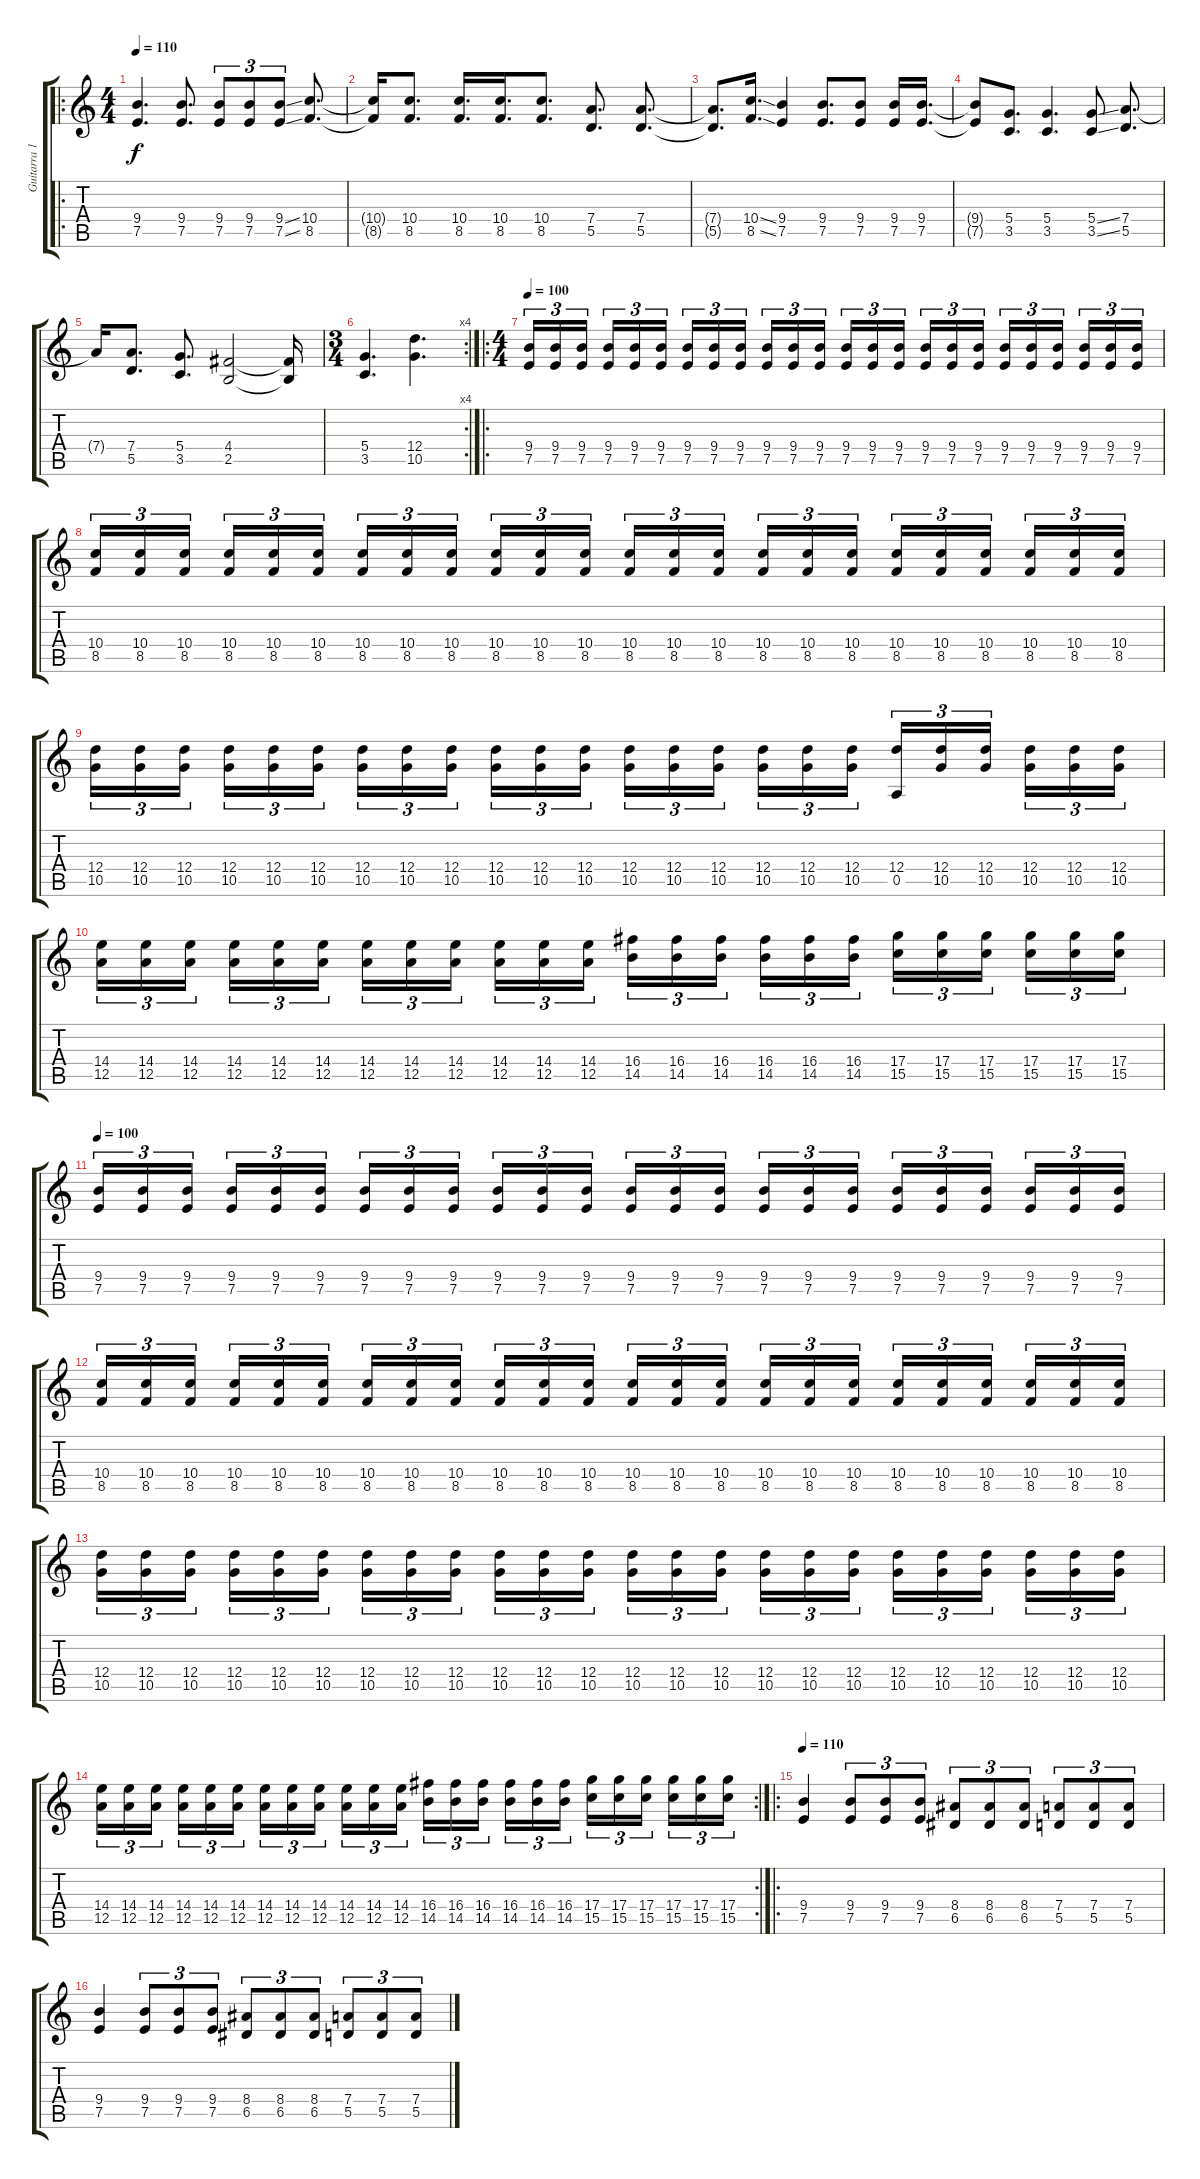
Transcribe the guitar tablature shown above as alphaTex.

\track ("Guitarra 1" "Guitarra 1") {instrument distortionguitar}
\staff {score tabs}
\tuning (E4 B3 G3 D3 A2 E2) {hide}
\ro
\ts (4 4)
\tempo 110
\clef g2
\ks c
(9.4 7.5).4{d dy f} (9.4 7.5).8{d} (9.4 7.5).8{tu (3 2)} (9.4 7.5).8{tu (3 2)} (9.4{ss} 7.5{ss}).8{tu (3 2)} (10.4 8.5).8{d} |
(10.4{t} 8.5{t}).16 (10.4 8.5).8{d} (10.4 8.5).16{d} (10.4 8.5).16{d} (10.4 8.5).8{d} (7.4 5.5).8{d} (7.4 5.5).8{d} |
(7.4{t} 5.5{t}).8{d} (10.4{ss} 8.5{ss}).16{d} (9.4 7.5).4 (9.4 7.5).8{d} (9.4 7.5).8 (9.4 7.5).16 (9.4 7.5).16{d} |
(9.4{t} 7.5{t}).8 (5.4 3.5).8{d} (5.4 3.5).4{d} (5.4{ss} 3.5{ss}).8 (7.4 5.5).8{d} |
7.4{t}.16 (7.4 5.5).8{d} (5.4 3.5).8{d} (4.4 2.5).2 (4.4{t} 2.5{t}).16 |
\rc 4
\ts (3 4)
(5.4 3.5).4{d} (12.4 10.5).4{d} |
\ro
\ts (4 4)
\tempo 100
(9.4 7.5).16{tu (3 2)} (9.4 7.5).16{tu (3 2)} (9.4 7.5).16{tu (3 2) beam splitsecondary} (9.4 7.5).16{tu (3 2)} (9.4 7.5).16{tu (3 2)} (9.4 7.5).16{tu (3 2)} (9.4 7.5).16{tu (3 2)} (9.4 7.5).16{tu (3 2)} (9.4 7.5).16{tu (3 2) beam splitsecondary} (9.4 7.5).16{tu (3 2)} (9.4 7.5).16{tu (3 2)} (9.4 7.5).16{tu (3 2)} (9.4 7.5).16{tu (3 2)} (9.4 7.5).16{tu (3 2)} (9.4 7.5).16{tu (3 2) beam splitsecondary} (9.4 7.5).16{tu (3 2)} (9.4 7.5).16{tu (3 2)} (9.4 7.5).16{tu (3 2)} (9.4 7.5).16{tu (3 2)} (9.4 7.5).16{tu (3 2)} (9.4 7.5).16{tu (3 2) beam splitsecondary} (9.4 7.5).16{tu (3 2)} (9.4 7.5).16{tu (3 2)} (9.4 7.5).16{tu (3 2)} |
(10.4 8.5).16{tu (3 2)} (10.4 8.5).16{tu (3 2)} (10.4 8.5).16{tu (3 2) beam splitsecondary} (10.4 8.5).16{tu (3 2)} (10.4 8.5).16{tu (3 2)} (10.4 8.5).16{tu (3 2)} (10.4 8.5).16{tu (3 2)} (10.4 8.5).16{tu (3 2)} (10.4 8.5).16{tu (3 2) beam splitsecondary} (10.4 8.5).16{tu (3 2)} (10.4 8.5).16{tu (3 2)} (10.4 8.5).16{tu (3 2)} (10.4 8.5).16{tu (3 2)} (10.4 8.5).16{tu (3 2)} (10.4 8.5).16{tu (3 2) beam splitsecondary} (10.4 8.5).16{tu (3 2)} (10.4 8.5).16{tu (3 2)} (10.4 8.5).16{tu (3 2)} (10.4 8.5).16{tu (3 2)} (10.4 8.5).16{tu (3 2)} (10.4 8.5).16{tu (3 2) beam splitsecondary} (10.4 8.5).16{tu (3 2)} (10.4 8.5).16{tu (3 2)} (10.4 8.5).16{tu (3 2)} |
(12.4 10.5).16{tu (3 2)} (12.4 10.5).16{tu (3 2)} (12.4 10.5).16{tu (3 2) beam splitsecondary} (12.4 10.5).16{tu (3 2)} (12.4 10.5).16{tu (3 2)} (12.4 10.5).16{tu (3 2)} (12.4 10.5).16{tu (3 2)} (12.4 10.5).16{tu (3 2)} (12.4 10.5).16{tu (3 2) beam splitsecondary} (12.4 10.5).16{tu (3 2)} (12.4 10.5).16{tu (3 2)} (12.4 10.5).16{tu (3 2)} (12.4 10.5).16{tu (3 2)} (12.4 10.5).16{tu (3 2)} (12.4 10.5).16{tu (3 2) beam splitsecondary} (12.4 10.5).16{tu (3 2)} (12.4 10.5).16{tu (3 2)} (12.4 10.5).16{tu (3 2)} (12.4 0.5).16{tu (3 2)} (12.4 10.5).16{tu (3 2)} (12.4 10.5).16{tu (3 2) beam splitsecondary} (12.4 10.5).16{tu (3 2)} (12.4 10.5).16{tu (3 2)} (12.4 10.5).16{tu (3 2)} |
(14.4 12.5).16{tu (3 2)} (14.4 12.5).16{tu (3 2)} (14.4 12.5).16{tu (3 2) beam splitsecondary} (14.4 12.5).16{tu (3 2)} (14.4 12.5).16{tu (3 2)} (14.4 12.5).16{tu (3 2)} (14.4 12.5).16{tu (3 2)} (14.4 12.5).16{tu (3 2)} (14.4 12.5).16{tu (3 2) beam splitsecondary} (14.4 12.5).16{tu (3 2)} (14.4 12.5).16{tu (3 2)} (14.4 12.5).16{tu (3 2)} (16.4 14.5).16{tu (3 2)} (16.4 14.5).16{tu (3 2)} (16.4 14.5).16{tu (3 2) beam splitsecondary} (16.4 14.5).16{tu (3 2)} (16.4 14.5).16{tu (3 2)} (16.4 14.5).16{tu (3 2)} (17.4 15.5).16{tu (3 2)} (17.4 15.5).16{tu (3 2)} (17.4 15.5).16{tu (3 2) beam splitsecondary} (17.4 15.5).16{tu (3 2)} (17.4 15.5).16{tu (3 2)} (17.4 15.5).16{tu (3 2)} |
\tempo 100
(9.4 7.5).16{tu (3 2)} (9.4 7.5).16{tu (3 2)} (9.4 7.5).16{tu (3 2) beam splitsecondary} (9.4 7.5).16{tu (3 2)} (9.4 7.5).16{tu (3 2)} (9.4 7.5).16{tu (3 2)} (9.4 7.5).16{tu (3 2)} (9.4 7.5).16{tu (3 2)} (9.4 7.5).16{tu (3 2) beam splitsecondary} (9.4 7.5).16{tu (3 2)} (9.4 7.5).16{tu (3 2)} (9.4 7.5).16{tu (3 2)} (9.4 7.5).16{tu (3 2)} (9.4 7.5).16{tu (3 2)} (9.4 7.5).16{tu (3 2) beam splitsecondary} (9.4 7.5).16{tu (3 2)} (9.4 7.5).16{tu (3 2)} (9.4 7.5).16{tu (3 2)} (9.4 7.5).16{tu (3 2)} (9.4 7.5).16{tu (3 2)} (9.4 7.5).16{tu (3 2) beam splitsecondary} (9.4 7.5).16{tu (3 2)} (9.4 7.5).16{tu (3 2)} (9.4 7.5).16{tu (3 2)} |
(10.4 8.5).16{tu (3 2)} (10.4 8.5).16{tu (3 2)} (10.4 8.5).16{tu (3 2) beam splitsecondary} (10.4 8.5).16{tu (3 2)} (10.4 8.5).16{tu (3 2)} (10.4 8.5).16{tu (3 2)} (10.4 8.5).16{tu (3 2)} (10.4 8.5).16{tu (3 2)} (10.4 8.5).16{tu (3 2) beam splitsecondary} (10.4 8.5).16{tu (3 2)} (10.4 8.5).16{tu (3 2)} (10.4 8.5).16{tu (3 2)} (10.4 8.5).16{tu (3 2)} (10.4 8.5).16{tu (3 2)} (10.4 8.5).16{tu (3 2) beam splitsecondary} (10.4 8.5).16{tu (3 2)} (10.4 8.5).16{tu (3 2)} (10.4 8.5).16{tu (3 2)} (10.4 8.5).16{tu (3 2)} (10.4 8.5).16{tu (3 2)} (10.4 8.5).16{tu (3 2) beam splitsecondary} (10.4 8.5).16{tu (3 2)} (10.4 8.5).16{tu (3 2)} (10.4 8.5).16{tu (3 2)} |
(12.4 10.5).16{tu (3 2)} (12.4 10.5).16{tu (3 2)} (12.4 10.5).16{tu (3 2) beam splitsecondary} (12.4 10.5).16{tu (3 2)} (12.4 10.5).16{tu (3 2)} (12.4 10.5).16{tu (3 2)} (12.4 10.5).16{tu (3 2)} (12.4 10.5).16{tu (3 2)} (12.4 10.5).16{tu (3 2) beam splitsecondary} (12.4 10.5).16{tu (3 2)} (12.4 10.5).16{tu (3 2)} (12.4 10.5).16{tu (3 2)} (12.4 10.5).16{tu (3 2)} (12.4 10.5).16{tu (3 2)} (12.4 10.5).16{tu (3 2) beam splitsecondary} (12.4 10.5).16{tu (3 2)} (12.4 10.5).16{tu (3 2)} (12.4 10.5).16{tu (3 2)} (12.4 10.5).16{tu (3 2)} (12.4 10.5).16{tu (3 2)} (12.4 10.5).16{tu (3 2) beam splitsecondary} (12.4 10.5).16{tu (3 2)} (12.4 10.5).16{tu (3 2)} (12.4 10.5).16{tu (3 2)} |
\rc 2
(14.4 12.5).16{tu (3 2)} (14.4 12.5).16{tu (3 2)} (14.4 12.5).16{tu (3 2) beam splitsecondary} (14.4 12.5).16{tu (3 2)} (14.4 12.5).16{tu (3 2)} (14.4 12.5).16{tu (3 2)} (14.4 12.5).16{tu (3 2)} (14.4 12.5).16{tu (3 2)} (14.4 12.5).16{tu (3 2) beam splitsecondary} (14.4 12.5).16{tu (3 2)} (14.4 12.5).16{tu (3 2)} (14.4 12.5).16{tu (3 2)} (16.4 14.5).16{tu (3 2)} (16.4 14.5).16{tu (3 2)} (16.4 14.5).16{tu (3 2) beam splitsecondary} (16.4 14.5).16{tu (3 2)} (16.4 14.5).16{tu (3 2)} (16.4 14.5).16{tu (3 2)} (17.4 15.5).16{tu (3 2)} (17.4 15.5).16{tu (3 2)} (17.4 15.5).16{tu (3 2) beam splitsecondary} (17.4 15.5).16{tu (3 2)} (17.4 15.5).16{tu (3 2)} (17.4 15.5).16{tu (3 2)} |
\ro
\tempo 110
(9.4 7.5).4 (9.4 7.5).8{tu (3 2)} (9.4 7.5).8{tu (3 2)} (9.4 7.5).8{tu (3 2)} (8.4 6.5).8{tu (3 2)} (8.4 6.5).8{tu (3 2)} (8.4 6.5).8{tu (3 2)} (7.4 5.5).8{tu (3 2)} (7.4 5.5).8{tu (3 2)} (7.4 5.5).8{tu (3 2)} |
(9.4 7.5).4 (9.4 7.5).8{tu (3 2)} (9.4 7.5).8{tu (3 2)} (9.4 7.5).8{tu (3 2)} (8.4 6.5).8{tu (3 2)} (8.4 6.5).8{tu (3 2)} (8.4 6.5).8{tu (3 2)} (7.4 5.5).8{tu (3 2)} (7.4 5.5).8{tu (3 2)} (7.4 5.5).8{tu (3 2)}
